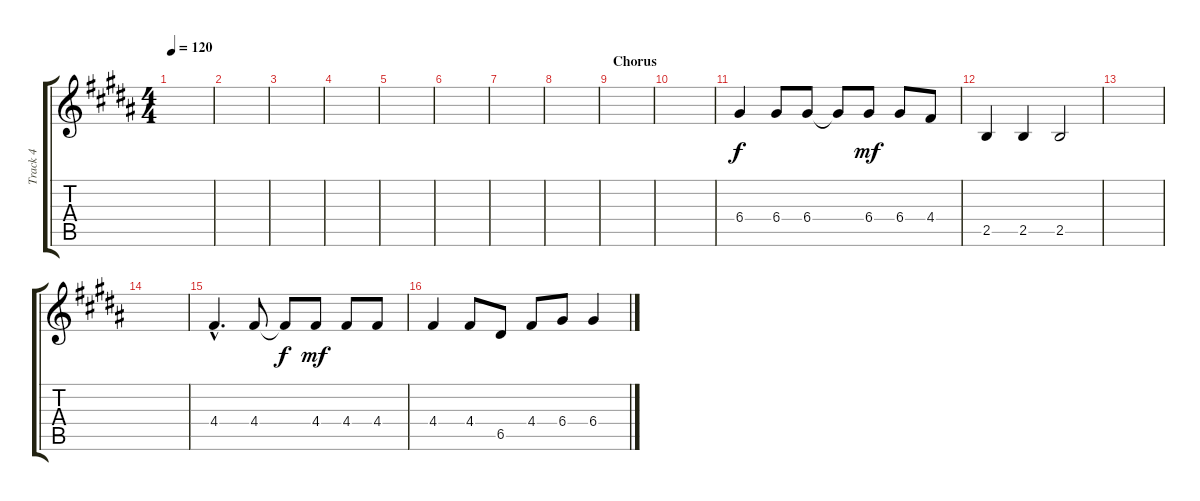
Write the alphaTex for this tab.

\track ("Track 4" "Track 4") {instrument electricguitarclean}
\staff {score tabs}
\tuning (E4 B3 G3 D3 A2 E2) {hide}
\ts (4 4)
\tempo 120
\clef g2
\ks b
|
|
|
|
|
|
|
|
\section ("" "Chorus")
|
|
6.4.4 6.4.8 6.4.8 6.4{t}.8{dy f} 6.4.8{dy mf} 6.4.8 4.4.8 |
2.5.4 2.5.4 2.5.2 |
|
|
4.4{hac}.4{d} 4.4.8 4.4{t}.8{dy f} 4.4.8{dy mf} 4.4.8 4.4.8 |
4.4.4 4.4.8 6.5.8 4.4.8 6.4.8 6.4.4
